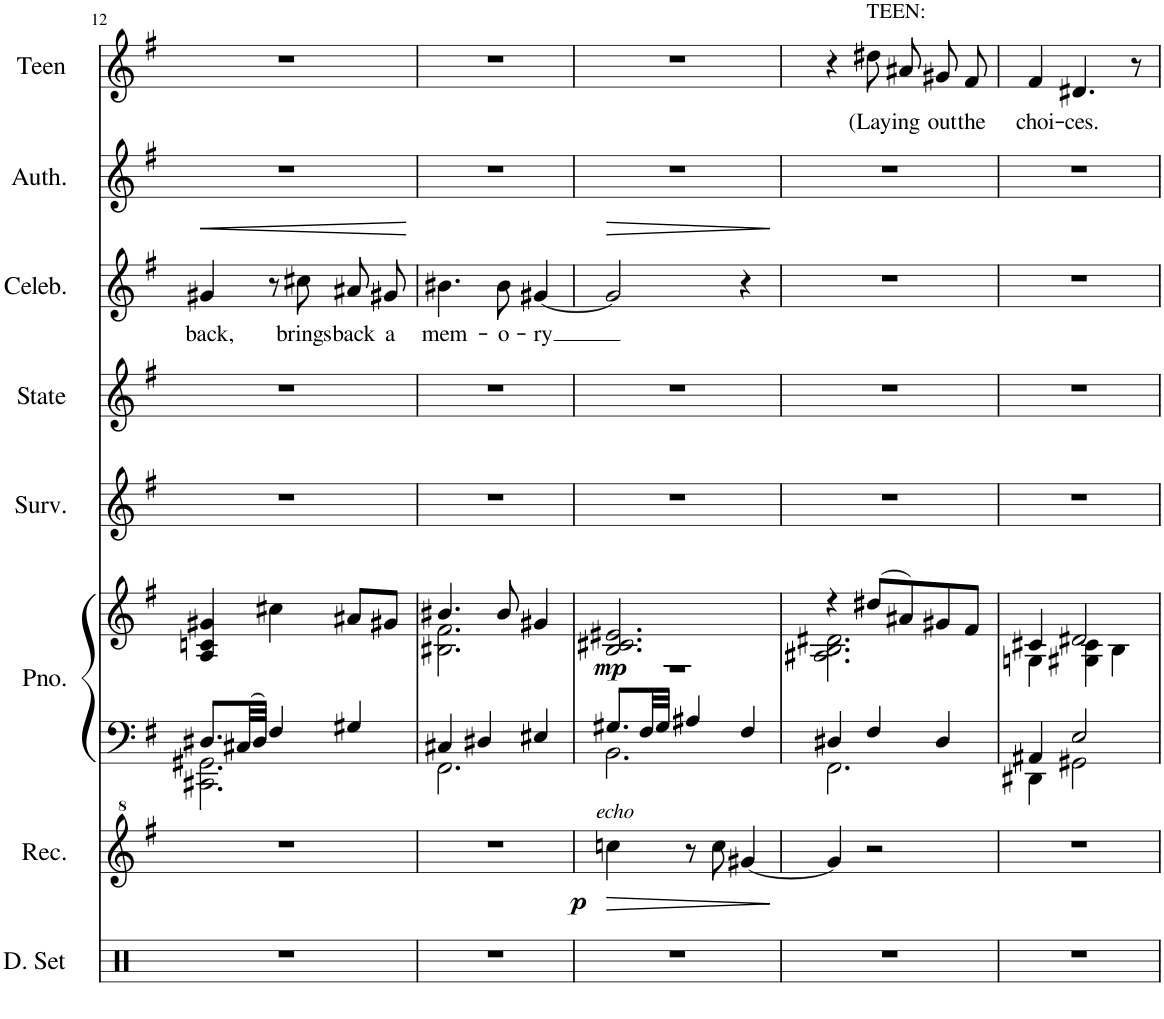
**kern	**kern	**dynam	**kern	**kern	**dynam	**kern	**kern	**kern	**text	**dynam	**kern	**kern	**text
*part8	*part7	*part7	*part6	*part6	*part6	*part5	*part4	*part3	*part3	*part3	*part2	*part1	*part1
*staff9	*staff8	*staff8	*staff7	*staff6	*staff6/7	*staff5	*staff4	*staff3	*staff3	*staff3	*staff2	*staff1	*staff1
*I"Drumset	*I"Recorder	*	*I"Piano	*	*	*I"Survivor Thea	*I"State Artist	*I"Celebrity Thea	*	*	*I"Author Thea	*I"Teen Thea	*
*I'D. Set	*I'Rec.	*	*I'Pno.	*	*	*I'Surv.	*I'State	*I'Celeb.	*	*	*I'Auth.	*I'Teen	*
!!LO:PB:g=z
*clefX	*clefG^2	*	*clefF4	*clefG2	*	*clefG2	*clefG2	*clefG2	*	*	*clefG2	*clefG2	*
*	*	*	*	*	*	*	*ITrd1c2	*	*	*	*	*	*
*k[f#]	*k[f#]	*	*k[f#]	*k[f#]	*	*k[f#]	*k[f#]	*k[f#]	*	*	*k[f#]	*k[f#]	*
*M3/4	*M3/4	*	*M3/4	*M3/4	*	*M3/4	*M3/4	*M3/4	*	*	*M3/4	*M3/4	*
=12	=12	=12	=12	=12	=12	=12	=12	=12	=12	=12	=12	=12	=12
*	*	*	*^	*	*	*	*	*	*	*	*	*	*
!	!	!	!	!	!	!	!	!	!	!LO:LY:b	!LO:HP:b	!	!	!
2.r	2.r	.	8.D#X/L	2.CC#X\ 2.GG#X\	4A/ 4cn/ 4g#X/	.	2.r	2.r	4g#X/	back,	<	2.r	2.r	.
.	.	.	32C#X/LL	.	.	.	.	.	.	.	.	.	.	.
.	.	.	32D#/JJJ	.	.	.	.	.	.	.	.	.	.	.
.	.	.	4F#/	.	4cc#X\	.	.	.	8r	.	.	.	.	.
!	!	!	!	!	!	!	!	!	!	!LO:LY:b	!	!	!	!
.	.	.	.	.	.	.	.	.	8cc#X\	brings	.	.	.	.
!	!	!	!	!	!	!	!	!	!	!LO:LY:b	!	!	!	!
.	.	.	4G#X/	.	8a#X/L	.	.	.	8a#X/L	back	.	.	.	.
!	!	!	!	!	!	!	!	!	!	!LO:LY:b	!	!	!	!
.	.	.	.	.	8g#X/J	.	.	.	8g#X/J	a	.	.	.	.
*	*	*	*v	*v	*	*	*	*	*	*	*	*	*	*
.	.	.	.	.	.	.	.	.	.	[	.	.	.
=13	=13	=13	=13	=13	=13	=13	=13	=13	=13	=13	=13	=13	=13
*	*	*	*^	*^	*	*	*	*	*	*	*	*	*
!	!	!	!	!	!	!	!	!	!	!	!LO:LY:b	!	!	!	!
2.r	2.r	.	4C#X/	2.FF#\	4.b#X/	2.B#X\ 2.f#\	.	2.r	2.r	4.b#X\	mem-	.	2.r	2.r	.
.	.	.	4D#X/	.	.	.	.	.	.	.	.	.	.	.	.
!	!	!	!	!	!	!	!	!	!	!	!LO:LY:b	!	!	!	!
.	.	.	.	.	8b#/	.	.	.	.	8b#\	-o-	.	.	.	.
!	!	!	!	!	!	!	!	!	!	!	!LO:LY:b	!	!	!	!
.	.	.	4E#X/	.	4g#X/	.	.	.	.	[4g#X/	-ry	.	.	.	.
=14	=14	=14	=14	=14	=14	=14	=14	=14	=14	=14	=14	=14	=14	=14	=14
!	!LO:TX:a:i:t=echo	!	!	!	!	!	!	!	!	!	!	!	!	!	!
!	!	!LO:DY:b	!	!	!	!	!LO:DY:b	!	!	!	!	!LO:HP:b	!	!	!
2.r	4cccn\	p	8.G#X/L	2.BB\	2.B/ 2.c#X/ 2.e#X/	2.r	mp	2.r	2.r	2g#/]	.	>	2.r	2.r	.
.	.	.	32F#/LL	.	.	.	.	.	.	.	.	.	.	.	.
.	.	.	32G#/JJJ	.	.	.	.	.	.	.	.	.	.	.	.
.	8r	.	4A#X/	.	.	.	.	.	.	.	.	.	.	.	.
.	8ccc\	.	.	.	.	.	.	.	.	.	.	.	.	.	.
.	[4gg#X/	.	4F#/	.	.	.	.	.	.	4r	.	.	.	.	.
*	*	*	*v	*v	*	*	*	*	*	*	*	*	*	*	*
*	*	*	*	*v	*v	*	*	*	*	*	*	*	*	*
.	.	.	.	.	.	.	.	.	.	]	.	.	.
=15	=15	=15	=15	=15	=15	=15	=15	=15	=15	=15	=15	=15	=15
*	*	*	*^	*^	*	*	*	*	*	*	*	*	*
2.r	4gg#/]	.	4D#X/	2.FF#\	4r	2.A#X\ 2.B\ 2.d#X\	.	2.r	2.r	2.r	.	.	2.r	4r	.
!	!	!	!	!	!	!	!	!	!	!	!	!	!	!LO:TX:a:t=TEEN&colon;	!
!	!	!	!	!	!	!	!	!	!	!	!	!	!	!	!LO:LY:b
.	2r	.	4F#/	.	(8dd#X/L	.	.	.	.	.	.	.	.	8dd#X\L	(Lay-
!	!	!	!	!	!	!	!	!	!	!	!	!	!	!	!LO:LY:b
.	.	.	.	.	8a#X/)	.	.	.	.	.	.	.	.	8a#X\J	-ing
!	!	!	!	!	!	!	!	!	!	!	!	!	!	!	!LO:LY:b
.	.	.	4D#/	.	8g#X/	.	.	.	.	.	.	.	.	8g#X/L	out
!	!	!	!	!	!	!	!	!	!	!	!	!	!	!	!LO:LY:b
.	.	.	.	.	8f#/J	.	.	.	.	.	.	.	.	8f#/J	the
=16	=16	=16	=16	=16	=16	=16	=16	=16	=16	=16	=16	=16	=16	=16	=16
!	!	!	!	!	!	!	!	!	!	!	!	!	!	!	!LO:LY:b
2.r	2.r	.	4AA#X/	4DD#X\	4c#X/	4Gn\	.	2.r	2.r	2.r	.	.	2.r	4f#/	choi-
!	!	!	!	!	!	!	!	!	!	!	!	!	!	!	!LO:LY:b
.	.	.	2E/	2GG#X\	2d#X/	4G#X\ 4c#\	.	.	.	.	.	.	.	4.d#X/	-ces.
.	.	.	.	.	.	4B\	.	.	.	.	.	.	.	.	.
.	.	.	.	.	.	.	.	.	.	.	.	.	.	8r	.
*	*	*	*v	*v	*	*	*	*	*	*	*	*	*	*	*
*	*	*	*	*v	*v	*	*	*	*	*	*	*	*	*
=	=	=	=	=	=	=	=	=	=	=	=	=	=
*-	*-	*-	*-	*-	*-	*-	*-	*-	*-	*-	*-	*-	*-
